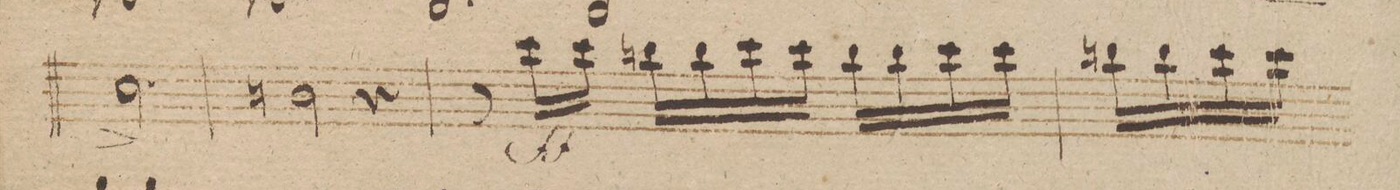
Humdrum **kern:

**kern	**dynam
*I"Violino 1mo	*
*clefG2	*
*k[b-]	*
*met(c|)	*
*M3/4	*
2.cc\]	>
.	]
=162	=162
2bn\	.
4r	.
=163	=163
8r	.
16ccc\LL	ff
16ccc\JJ	.
16bbn\LL	.
16bb\	.
16ccc\	.
16ccc\JJ	.
16bb\LL	.
16bb\	.
16ccc\	.
16ccc\JJ	.
=164	=164
16bbn\LL	.
16bb\	.
16ccc\	.
16ccc\JJ	.
*-	*-
